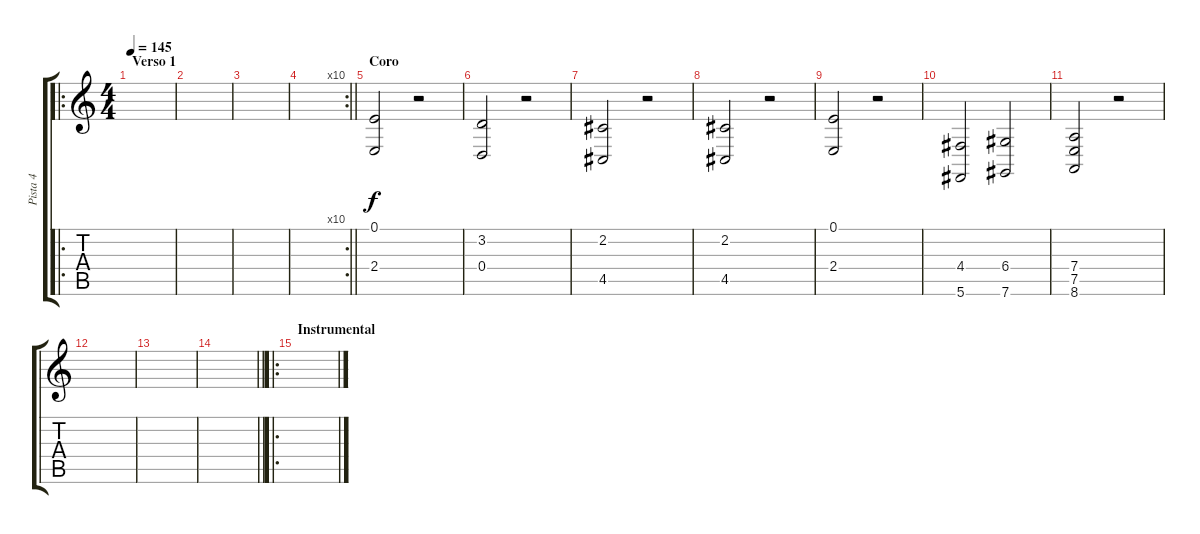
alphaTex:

\track ("Pista 4" "Pista 4") {instrument trumpet}
\staff {score tabs}
\tuning (E4 B3 G3 D3 A2 Db2) {hide}
\ro
\ts (4 4)
\section ("" "Verso 1")
\tempo 145
\clef g2
\ks c
|
|
|
\rc 10
\barLineRight lightlight
|
\section ("" "Coro")
(0.1 2.4).2 r.2 |
(3.2 0.4).2 r.2 |
(2.2 4.5).2 r.2 |
(2.2 4.5).2 r.2 |
(0.1 2.4).2 r.2 |
(4.4 5.6).2 (6.4 7.6).2 |
(7.4 7.5 8.6).2 r.2 |
|
|
\barLineRight lightlight
|
\ro
\section ("" "Instrumental")
